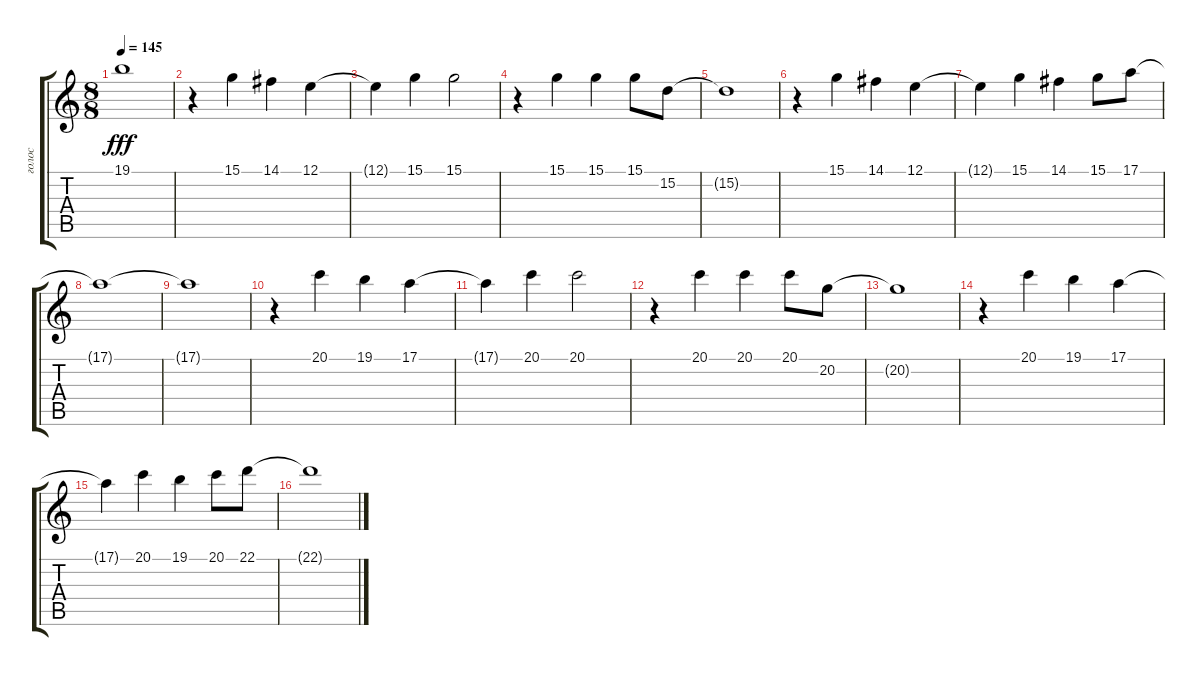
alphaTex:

\track ("голос" "голос") {instrument acousticgrandpiano}
\staff {score tabs}
\tuning (E4 B3 G3 D3 A2 E2) {hide}
\ts (8 8)
\tempo 145
\clef g2
\ks c
19.1{t}.1{dy fff} |
r.4 15.1.4 14.1.4 12.1.4 |
12.1{t}.4 15.1.4 15.1.2 |
r.4 15.1.4 15.1.4 15.1.8 15.2.8 |
15.2{t}.1 |
r.4 15.1.4 14.1.4 12.1.4 |
12.1{t}.4 15.1.4 14.1.4 15.1.8 17.1.8 |
17.1{t}.1 |
17.1{t}.1 |
r.4 20.1.4 19.1.4 17.1.4 |
17.1{t}.4 20.1.4 20.1.2 |
r.4 20.1.4 20.1.4 20.1.8 20.2.8 |
20.2{t}.1 |
r.4 20.1.4 19.1.4 17.1.4 |
17.1{t}.4 20.1.4 19.1.4 20.1.8 22.1.8 |
22.1{t}.1
